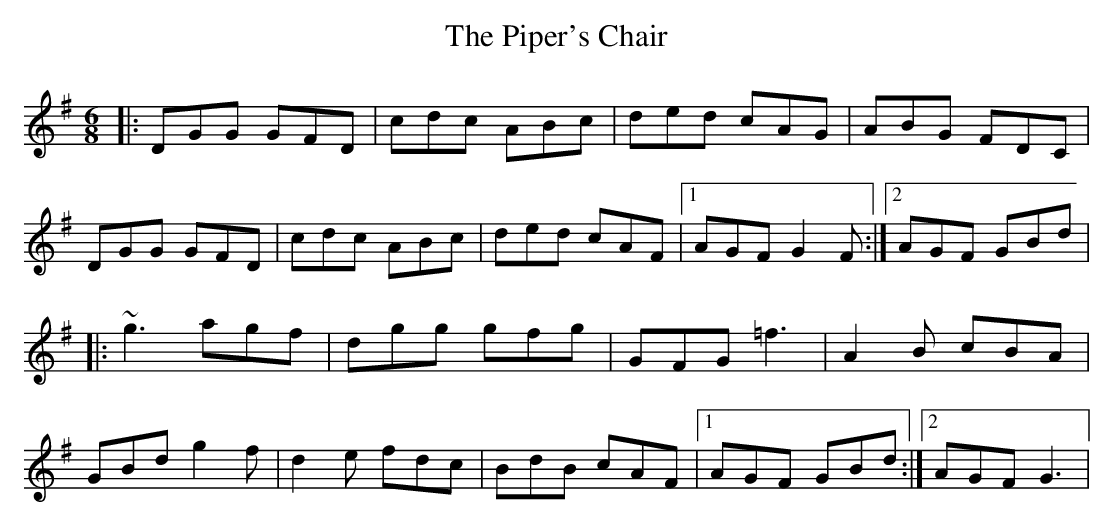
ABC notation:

X:1
T:Piper's Chair, The
M:6/8
K:G
|: DGG GFD | cdc ABc | ded cAG | ABG FDC |
DGG GFD | cdc ABc | ded cAF |1 AGF G2F :|2 AGF GBd |
|: ~g3 agf | dgg gfg | GFG =f3 | A2B cBA |
GBd g2f | d2e fdc | BdB cAF |1 AGF GBd :|2 AGF G3 |
